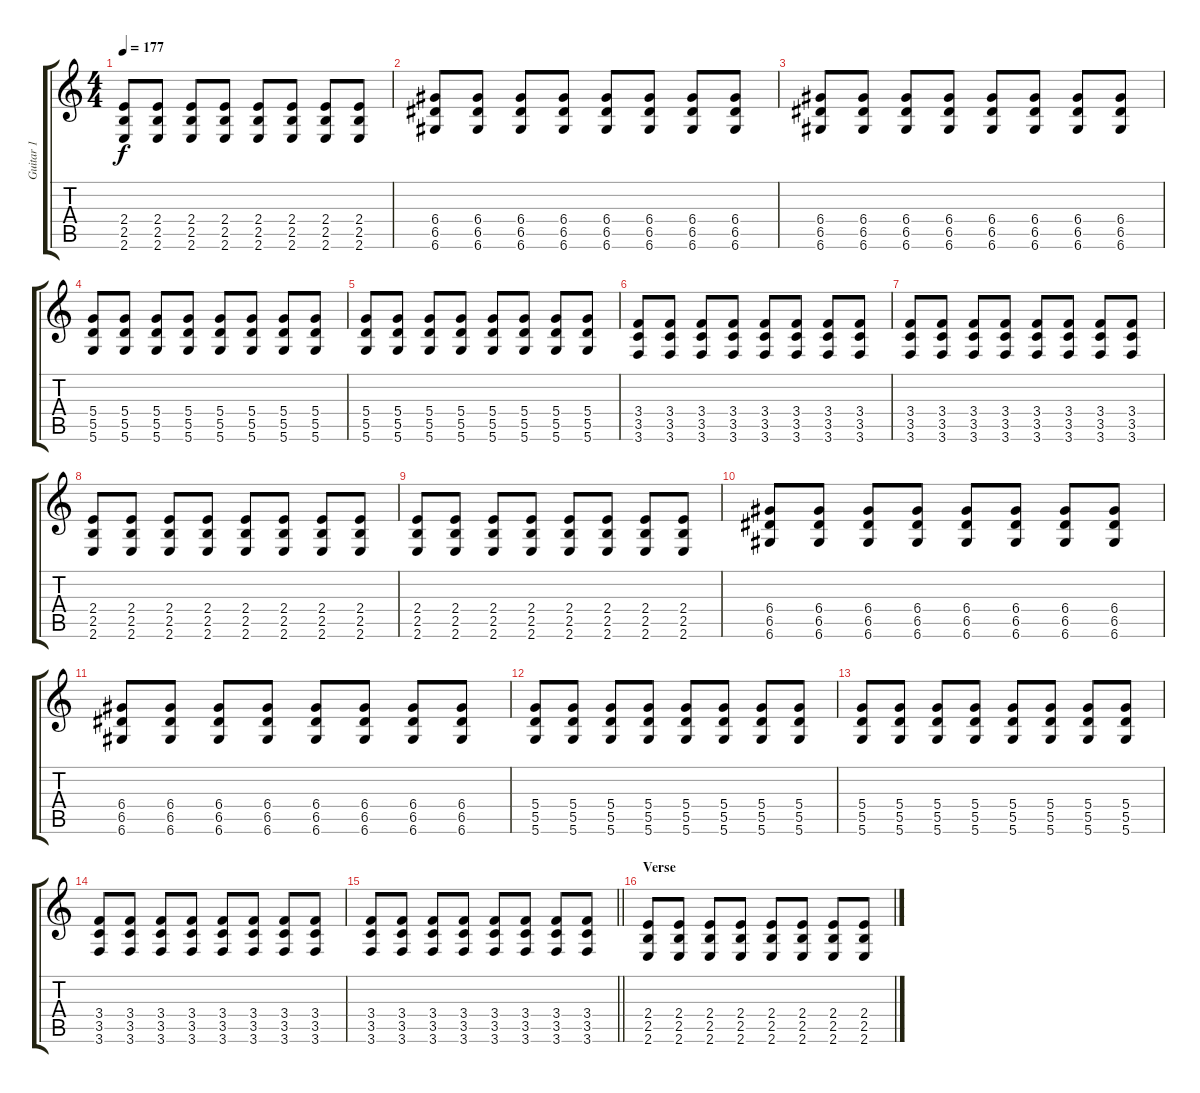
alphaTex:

\track ("Guitar 1" "Guitar 1") {instrument distortionguitar}
\staff {score tabs}
\tuning (E4 B3 G3 D3 A2 D2) {hide}
\ts (4 4)
\tempo 177
\clef g2
\ks c
(2.4 2.5 2.6).8{dy f} (2.4 2.5 2.6).8 (2.4 2.5 2.6).8 (2.4 2.5 2.6).8 (2.4 2.5 2.6).8 (2.4 2.5 2.6).8 (2.4 2.5 2.6).8 (2.4 2.5 2.6).8 |
(6.4 6.5 6.6).8 (6.4 6.5 6.6).8 (6.4 6.5 6.6).8 (6.4 6.5 6.6).8 (6.4 6.5 6.6).8 (6.4 6.5 6.6).8 (6.4 6.5 6.6).8 (6.4 6.5 6.6).8 |
(6.4 6.5 6.6).8 (6.4 6.5 6.6).8 (6.4 6.5 6.6).8 (6.4 6.5 6.6).8 (6.4 6.5 6.6).8 (6.4 6.5 6.6).8 (6.4 6.5 6.6).8 (6.4 6.5 6.6).8 |
(5.4 5.5 5.6).8 (5.4 5.5 5.6).8 (5.4 5.5 5.6).8 (5.4 5.5 5.6).8 (5.4 5.5 5.6).8 (5.4 5.5 5.6).8 (5.4 5.5 5.6).8 (5.4 5.5 5.6).8 |
(5.4 5.5 5.6).8 (5.4 5.5 5.6).8 (5.4 5.5 5.6).8 (5.4 5.5 5.6).8 (5.4 5.5 5.6).8 (5.4 5.5 5.6).8 (5.4 5.5 5.6).8 (5.4 5.5 5.6).8 |
(3.4 3.5 3.6).8 (3.4 3.5 3.6).8 (3.4 3.5 3.6).8 (3.4 3.5 3.6).8 (3.4 3.5 3.6).8 (3.4 3.5 3.6).8 (3.4 3.5 3.6).8 (3.4 3.5 3.6).8 |
(3.4 3.5 3.6).8 (3.4 3.5 3.6).8 (3.4 3.5 3.6).8 (3.4 3.5 3.6).8 (3.4 3.5 3.6).8 (3.4 3.5 3.6).8 (3.4 3.5 3.6).8 (3.4 3.5 3.6).8 |
(2.4 2.5 2.6).8 (2.4 2.5 2.6).8 (2.4 2.5 2.6).8 (2.4 2.5 2.6).8 (2.4 2.5 2.6).8 (2.4 2.5 2.6).8 (2.4 2.5 2.6).8 (2.4 2.5 2.6).8 |
(2.4 2.5 2.6).8 (2.4 2.5 2.6).8 (2.4 2.5 2.6).8 (2.4 2.5 2.6).8 (2.4 2.5 2.6).8 (2.4 2.5 2.6).8 (2.4 2.5 2.6).8 (2.4 2.5 2.6).8 |
(6.4 6.5 6.6).8 (6.4 6.5 6.6).8 (6.4 6.5 6.6).8 (6.4 6.5 6.6).8 (6.4 6.5 6.6).8 (6.4 6.5 6.6).8 (6.4 6.5 6.6).8 (6.4 6.5 6.6).8 |
(6.4 6.5 6.6).8 (6.4 6.5 6.6).8 (6.4 6.5 6.6).8 (6.4 6.5 6.6).8 (6.4 6.5 6.6).8 (6.4 6.5 6.6).8 (6.4 6.5 6.6).8 (6.4 6.5 6.6).8 |
(5.4 5.5 5.6).8 (5.4 5.5 5.6).8 (5.4 5.5 5.6).8 (5.4 5.5 5.6).8 (5.4 5.5 5.6).8 (5.4 5.5 5.6).8 (5.4 5.5 5.6).8 (5.4 5.5 5.6).8 |
(5.4 5.5 5.6).8 (5.4 5.5 5.6).8 (5.4 5.5 5.6).8 (5.4 5.5 5.6).8 (5.4 5.5 5.6).8 (5.4 5.5 5.6).8 (5.4 5.5 5.6).8 (5.4 5.5 5.6).8 |
(3.4 3.5 3.6).8 (3.4 3.5 3.6).8 (3.4 3.5 3.6).8 (3.4 3.5 3.6).8 (3.4 3.5 3.6).8 (3.4 3.5 3.6).8 (3.4 3.5 3.6).8 (3.4 3.5 3.6).8 |
\barLineRight lightlight
(3.4 3.5 3.6).8 (3.4 3.5 3.6).8 (3.4 3.5 3.6).8 (3.4 3.5 3.6).8 (3.4 3.5 3.6).8 (3.4 3.5 3.6).8 (3.4 3.5 3.6).8 (3.4 3.5 3.6).8 |
\section ("" "Verse")
(2.4 2.5 2.6).8 (2.4 2.5 2.6).8 (2.4 2.5 2.6).8 (2.4 2.5 2.6).8 (2.4 2.5 2.6).8 (2.4 2.5 2.6).8 (2.4 2.5 2.6).8 (2.4 2.5 2.6).8
